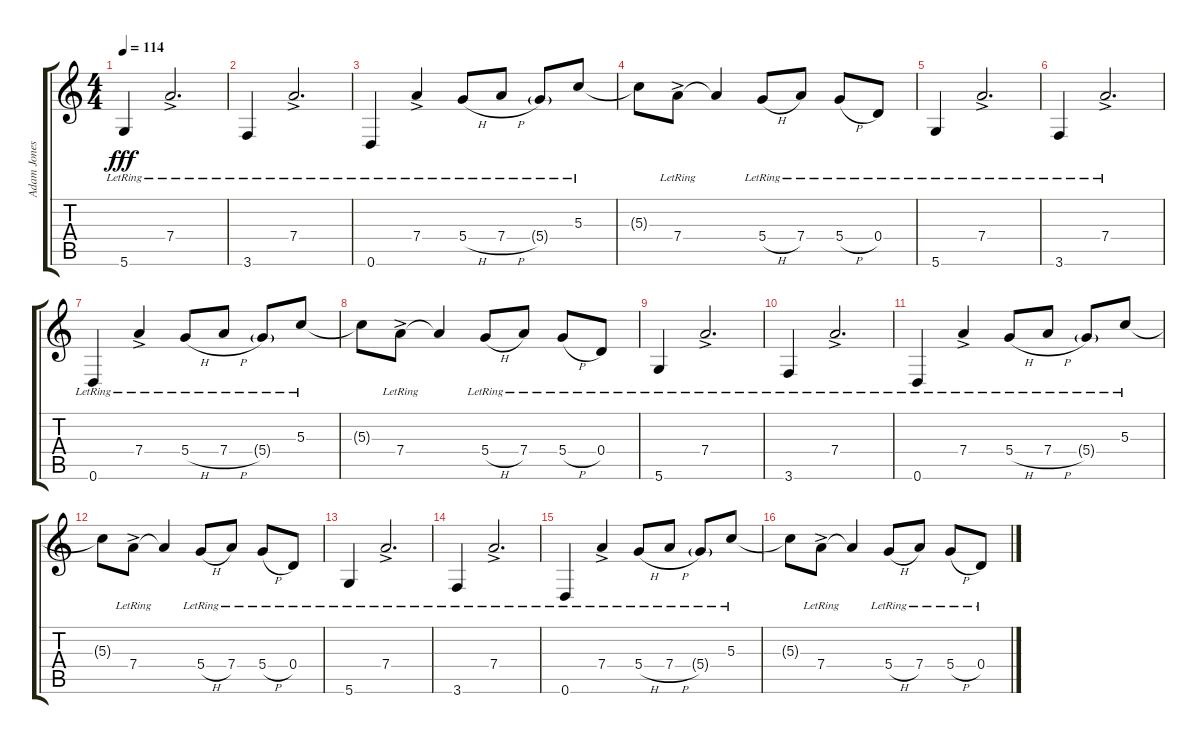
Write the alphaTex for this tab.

\track ("Adam Jones" "Adam Jones") {instrument electricguitarclean}
\staff {score tabs}
\tuning (E4 B3 G3 D3 A2 D2) {hide}
\ts (4 4)
\tempo 114
\clef g2
\ks c
5.6{lr}.4{dy fff} 7.4{ac lr}.2{d} |
3.6{lr}.4 7.4{ac lr}.2{d} |
0.6{lr}.4 7.4{ac lr}.4 5.4{h lr}.8 7.4{h lr}.8 5.4{g lr}.8 5.3{lr}.8 |
5.3{t}.8 7.4{ac lr}.8 7.4{t}.4 5.4{h lr}.8 7.4{lr}.8 5.4{h lr}.8 0.4{lr}.8 |
5.6{lr}.4 7.4{ac lr}.2{d} |
3.6{lr}.4 7.4{ac lr}.2{d} |
0.6{lr}.4 7.4{ac lr}.4 5.4{h lr}.8 7.4{h lr}.8 5.4{g lr}.8 5.3{lr}.8 |
5.3{t}.8 7.4{ac lr}.8 7.4{t}.4 5.4{h lr}.8 7.4{lr}.8 5.4{h lr}.8 0.4{lr}.8 |
5.6{lr}.4 7.4{ac lr}.2{d} |
3.6{lr}.4 7.4{ac lr}.2{d} |
0.6{lr}.4 7.4{ac lr}.4 5.4{h lr}.8 7.4{h lr}.8 5.4{g lr}.8 5.3{lr}.8 |
5.3{t}.8 7.4{ac lr}.8 7.4{t}.4 5.4{h lr}.8 7.4{lr}.8 5.4{h lr}.8 0.4{lr}.8 |
5.6{lr}.4 7.4{ac lr}.2{d} |
3.6{lr}.4 7.4{ac lr}.2{d} |
0.6{lr}.4 7.4{ac lr}.4 5.4{h lr}.8 7.4{h lr}.8 5.4{g lr}.8 5.3{lr}.8 |
5.3{t}.8 7.4{ac lr}.8 7.4{t}.4 5.4{h lr}.8 7.4{lr}.8 5.4{h lr}.8 0.4{lr}.8
